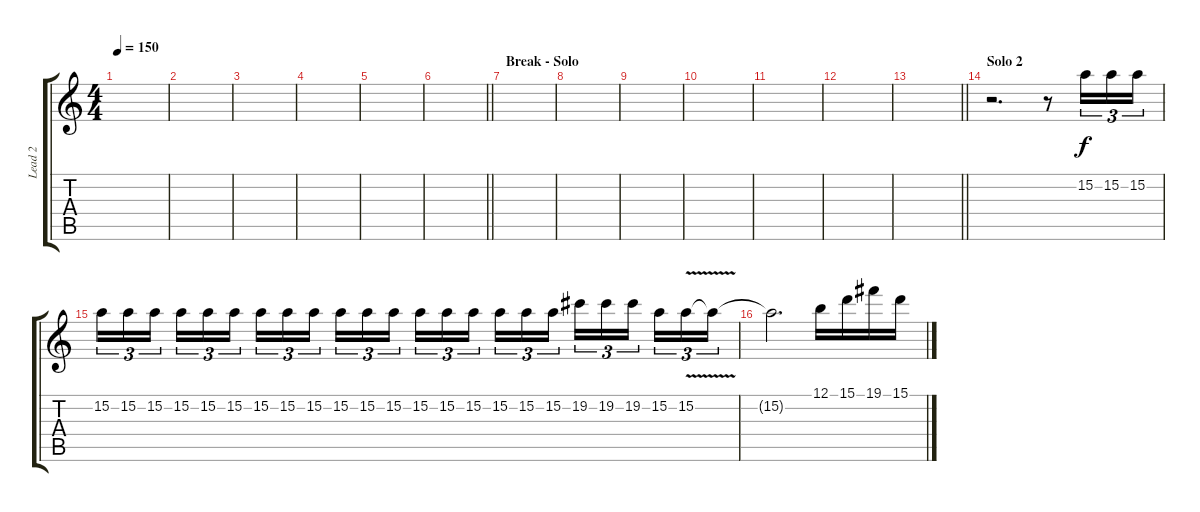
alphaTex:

\track ("Lead 2" "Lead 2") {instrument distortionguitar}
\staff {score tabs}
\tuning (B3 Gb3 D3 A2 E2 B1) {hide}
\ts (4 4)
\tempo 150
\clef g2
\ks c
|
|
|
|
|
\barLineRight lightlight
|
\section ("" "Break - Solo")
|
|
|
|
|
|
\barLineRight lightlight
|
\section ("" "Solo 2")
r.2{d} r.8 15.2.16{tu (3 2) instrument distortionguitar} 15.2.16{tu (3 2)} 15.2.16{tu (3 2)} |
15.2.16{tu (3 2)} 15.2.16{tu (3 2)} 15.2.16{tu (3 2) beam splitsecondary} 15.2.16{tu (3 2)} 15.2.16{tu (3 2)} 15.2.16{tu (3 2)} 15.2.16{tu (3 2)} 15.2.16{tu (3 2)} 15.2.16{tu (3 2) beam splitsecondary} 15.2.16{tu (3 2)} 15.2.16{tu (3 2)} 15.2.16{tu (3 2)} 15.2.16{tu (3 2)} 15.2.16{tu (3 2)} 15.2.16{tu (3 2) beam splitsecondary} 15.2.16{tu (3 2)} 15.2.16{tu (3 2)} 15.2.16{tu (3 2)} 19.2.16{tu (3 2)} 19.2.16{tu (3 2)} 19.2.16{tu (3 2) beam splitsecondary} 15.2.16{tu (3 2)} 15.2{v}.16{tu (3 2)} 15.2{t}.16{tu (3 2)} |
15.2{t}.2{d} 12.1.16 15.1.16 19.1.16 15.1.16
